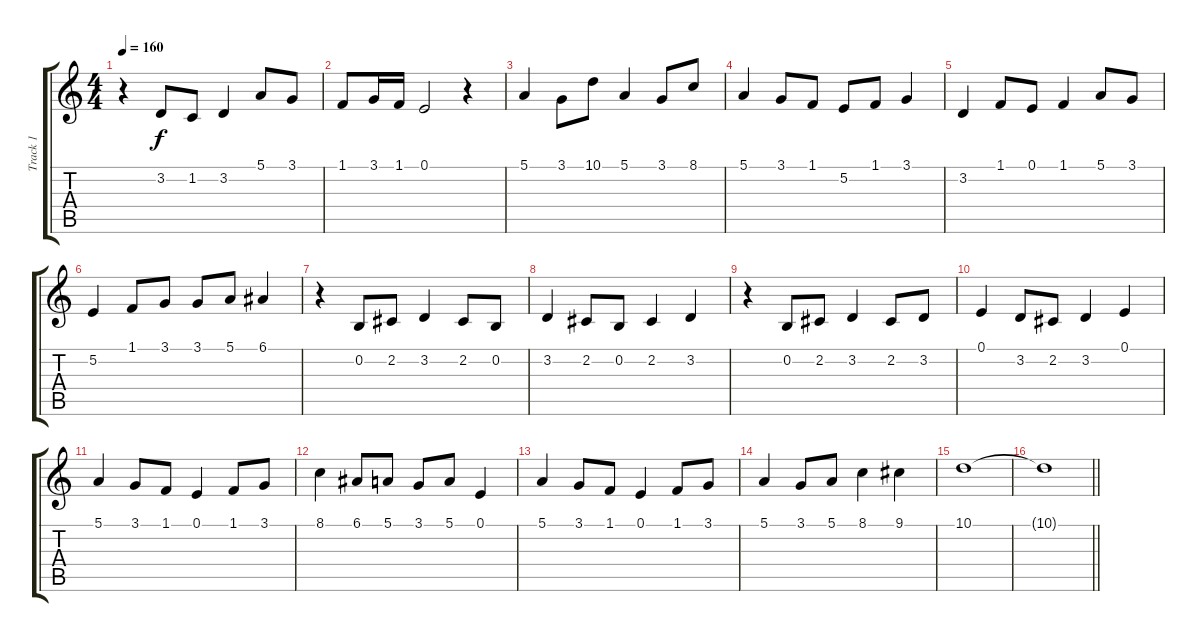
\track ("Track 1" "Track 1") {instrument violin}
\staff {score tabs}
\tuning (E4 B3 G3 D3 A2 E2) {hide}
\ts (4 4)
\tempo 160
\clef g2
\ks c
r.4{dy f} 3.2.8 1.2.8 3.2.4 5.1.8 3.1.8 |
1.1.8 3.1.16 1.1.16 0.1.2 r.4 |
5.1.4 3.1.8 10.1.8 5.1.4 3.1.8 8.1.8 |
5.1.4 3.1.8 1.1.8 5.2.8 1.1.8 3.1.4 |
3.2.4 1.1.8 0.1.8 1.1.4 5.1.8 3.1.8 |
5.2.4 1.1.8 3.1.8 3.1.8 5.1.8 6.1.4 |
r.4 0.2.8 2.2.8 3.2.4 2.2.8 0.2.8 |
3.2.4 2.2.8 0.2.8 2.2.4 3.2.4 |
r.4 0.2.8 2.2.8 3.2.4 2.2.8 3.2.8 |
0.1.4 3.2.8 2.2.8 3.2.4 0.1.4 |
5.1.4 3.1.8 1.1.8 0.1.4 1.1.8 3.1.8 |
8.1.4 6.1.8 5.1.8 3.1.8 5.1.8 0.1.4 |
5.1.4 3.1.8 1.1.8 0.1.4 1.1.8 3.1.8 |
5.1.4 3.1.8 5.1.8 8.1.4 9.1.4 |
10.1.1 |
\barLineRight lightlight
10.1{t}.1
